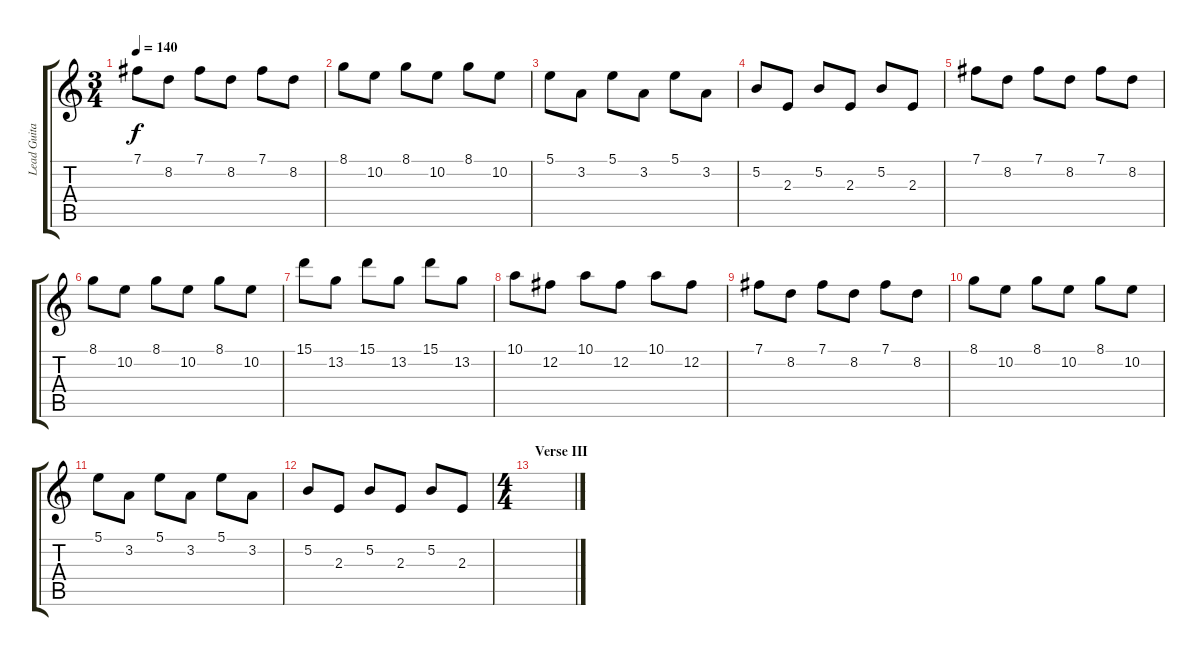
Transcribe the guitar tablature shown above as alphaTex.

\track ("Lead Guitar II" "Lead Guita") {instrument distortionguitar}
\staff {score tabs}
\tuning (B3 Gb3 D3 A2 E2 B1) {hide}
\ts (3 4)
\tempo 140
\clef g2
\ks c
7.1.8{dy f} 8.2.8 7.1.8 8.2.8 7.1.8 8.2.8 |
8.1.8 10.2.8 8.1.8 10.2.8 8.1.8 10.2.8 |
5.1.8 3.2.8 5.1.8 3.2.8 5.1.8 3.2.8 |
5.2.8 2.3.8 5.2.8 2.3.8 5.2.8 2.3.8 |
7.1.8 8.2.8 7.1.8 8.2.8 7.1.8 8.2.8 |
8.1.8 10.2.8 8.1.8 10.2.8 8.1.8 10.2.8 |
15.1.8 13.2.8 15.1.8 13.2.8 15.1.8 13.2.8 |
10.1.8 12.2.8 10.1.8 12.2.8 10.1.8 12.2.8 |
7.1.8 8.2.8 7.1.8 8.2.8 7.1.8 8.2.8 |
8.1.8 10.2.8 8.1.8 10.2.8 8.1.8 10.2.8 |
5.1.8 3.2.8 5.1.8 3.2.8 5.1.8 3.2.8 |
5.2.8 2.3.8 5.2.8 2.3.8 5.2.8 2.3.8 |
\ts (4 4)
\section ("" "Verse III")
